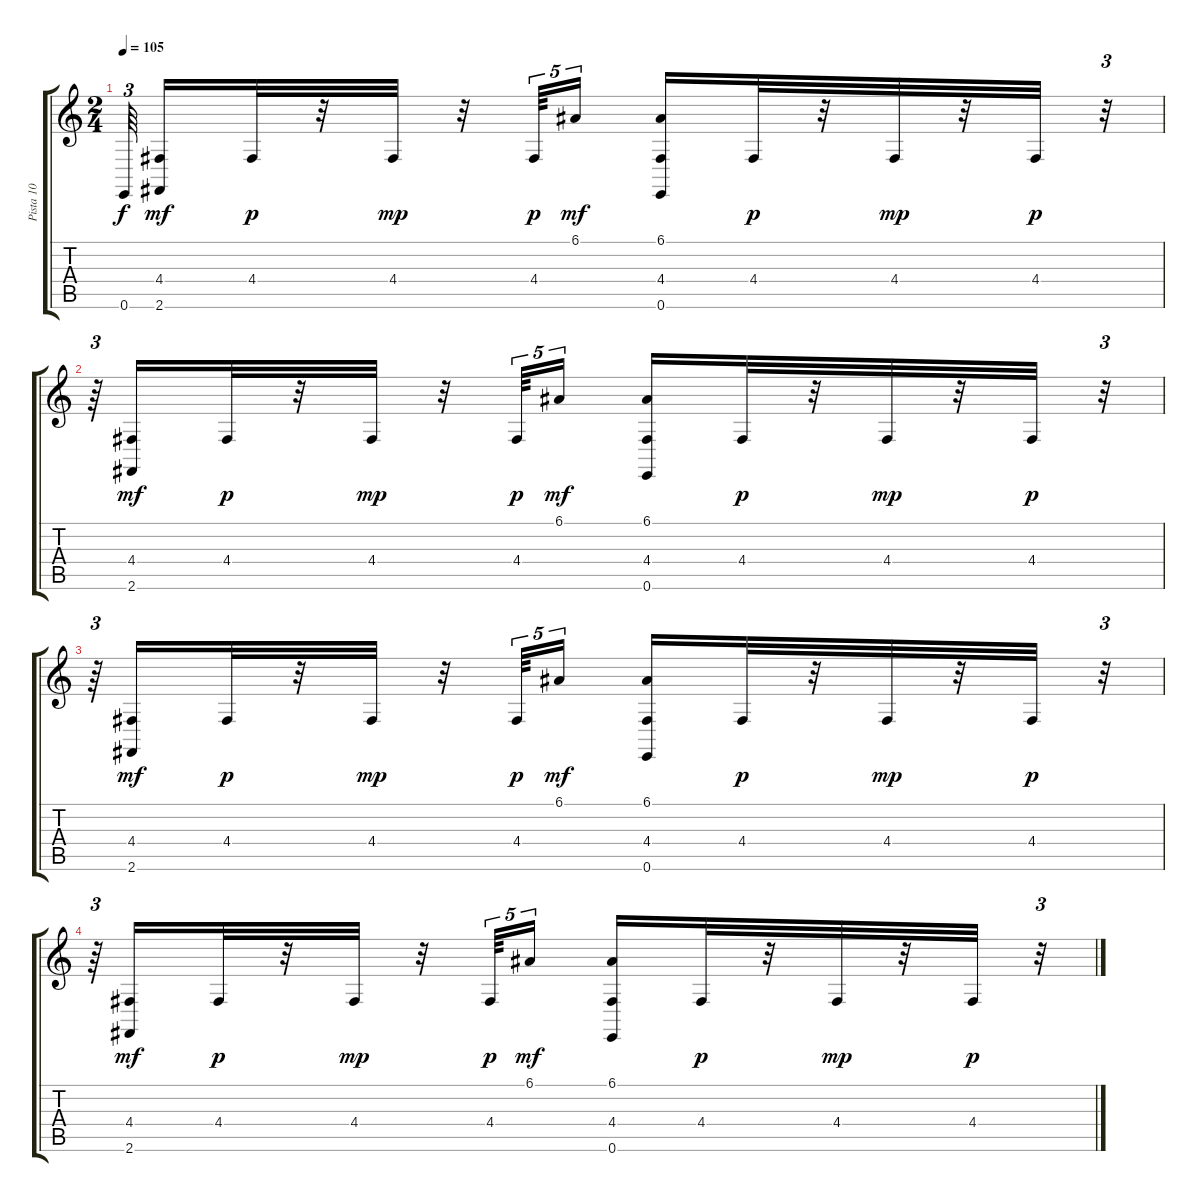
\track ("Pista 10" "Pista 10") {instrument drawbarorgan}
\staff {score tabs}
\tuning (E4 B3 G3 D3 A2 E2) {hide}
\ts (2 4)
\tempo 105
\clef g2
\ks c
0.6{t}.64{tu (3 2) dy f beam splitsecondary} (4.4 2.6).16{dy mf} 4.4.32{dy p} r.32 4.4.32{dy mp} r.32 4.4.64{tu (5 4) dy p} 6.1.16{tu (5 4) dy mf} (6.1 4.4 0.6).16 4.4.32{dy p} r.32 4.4.32{dy mp} r.32 4.4.32{dy p} r.32{tu (3 2)} |
r.64{tu (3 2)} (4.4 2.6).16{dy mf} 4.4.32{dy p} r.32 4.4.32{dy mp} r.32 4.4.64{tu (5 4) dy p} 6.1.16{tu (5 4) dy mf} (6.1 4.4 0.6).16 4.4.32{dy p} r.32 4.4.32{dy mp} r.32 4.4.32{dy p} r.32{tu (3 2)} |
r.64{tu (3 2)} (4.4 2.6).16{dy mf} 4.4.32{dy p} r.32 4.4.32{dy mp} r.32 4.4.64{tu (5 4) dy p} 6.1.16{tu (5 4) dy mf} (6.1 4.4 0.6).16 4.4.32{dy p} r.32 4.4.32{dy mp} r.32 4.4.32{dy p} r.32{tu (3 2)} |
r.64{tu (3 2)} (4.4 2.6).16{dy mf} 4.4.32{dy p} r.32 4.4.32{dy mp} r.32 4.4.64{tu (5 4) dy p} 6.1.16{tu (5 4) dy mf} (6.1 4.4 0.6).16 4.4.32{dy p} r.32 4.4.32{dy mp} r.32 4.4.32{dy p} r.32{tu (3 2)}
